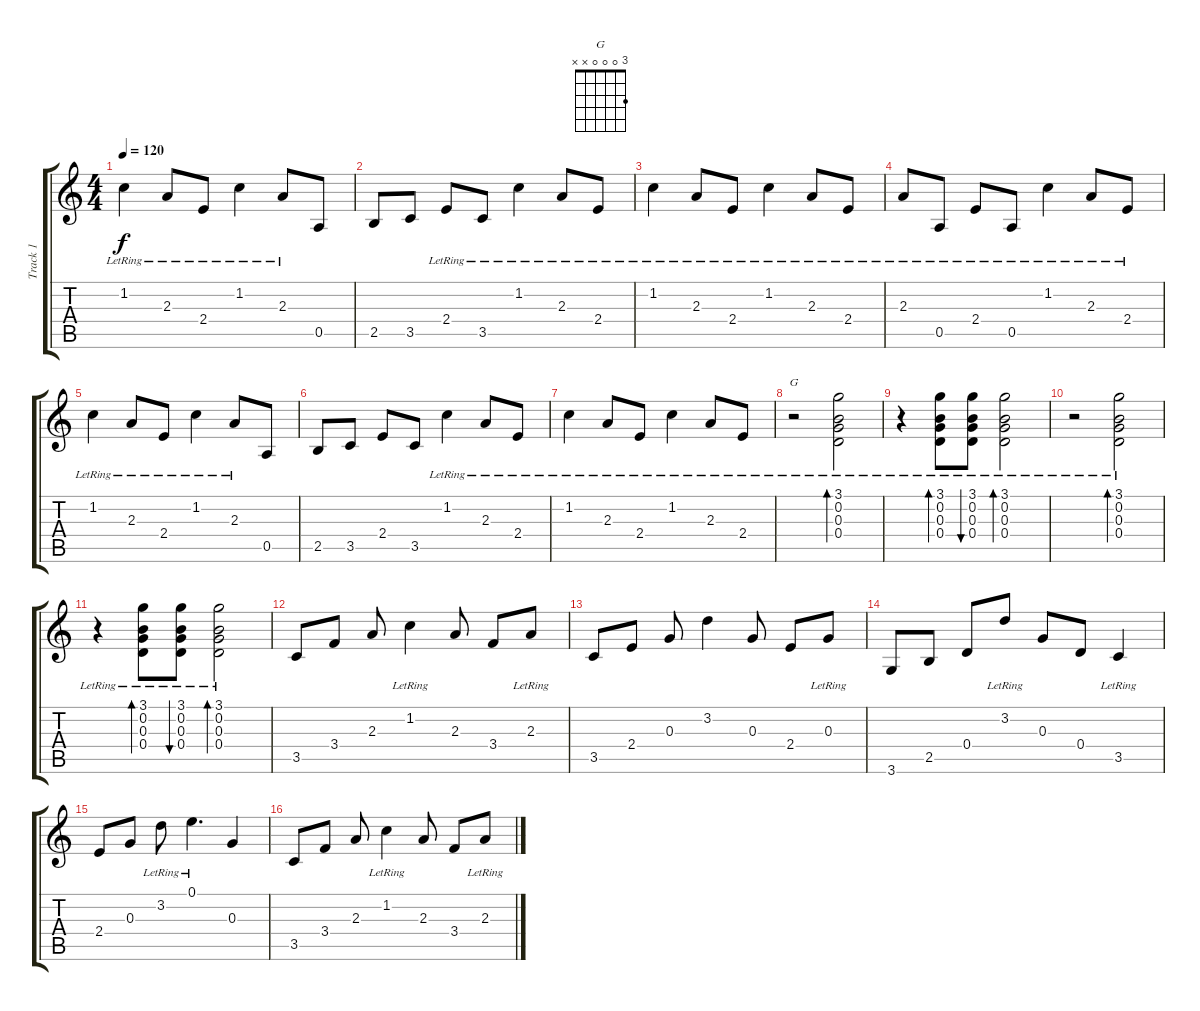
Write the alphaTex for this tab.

\track ("Track 1" "Track 1") {instrument acousticguitarsteel}
\staff {score tabs}
\tuning (E4 B3 G3 D3 A2 E2) {hide}
\chord ("G" 3 0 0 0 x x)
\ts (4 4)
\tempo 120
\clef g2
\ks c
1.2{lr}.4{dy f} 2.3{lr}.8 2.4{lr}.8 1.2{lr}.4 2.3{lr}.8 0.5.8 |
2.5.8 3.5.8 2.4{lr}.8 3.5{lr}.8 1.2{lr}.4 2.3{lr}.8 2.4{lr}.8 |
1.2{lr}.4 2.3{lr}.8 2.4{lr}.8 1.2{lr}.4 2.3{lr}.8 2.4{lr}.8 |
2.3{lr}.8 0.5{lr}.8 2.4{lr}.8 0.5{lr}.8 1.2{lr}.4 2.3{lr}.8 2.4{lr}.8 |
1.2{lr}.4 2.3{lr}.8 2.4{lr}.8 1.2{lr}.4 2.3{lr}.8 0.5.8 |
2.5.8 3.5.8 2.4.8 3.5.8 1.2{lr}.4 2.3{lr}.8 2.4{lr}.8 |
1.2{lr}.4 2.3{lr}.8 2.4{lr}.8 1.2{lr}.4 2.3{lr}.8 2.4{lr}.8 |
r.2{ch "G"} (3.1{lr} 0.2{lr} 0.3{lr} 0.4{lr}).2{bd 120} |
r.4 (3.1{lr} 0.2{lr} 0.3{lr} 0.4{lr}).8{bd 120} (3.1{lr} 0.2{lr} 0.3{lr} 0.4{lr}).8{bu 120} (3.1{lr} 0.2{lr} 0.3{lr} 0.4{lr}).2{bd 120} |
r.2 (3.1{lr} 0.2{lr} 0.3{lr} 0.4{lr}).2{bd 120} |
r.4 (3.1{lr} 0.2{lr} 0.3{lr} 0.4{lr}).8{bd 120} (3.1{lr} 0.2{lr} 0.3{lr} 0.4{lr}).8{bu 120} (3.1{lr} 0.2{lr} 0.3{lr} 0.4{lr}).2{bd 120} |
3.5.8 3.4.8 2.3.8 1.2{lr}.4 2.3.8 3.4.8 2.3{lr}.8 |
3.5.8 2.4.8 0.3.8 3.2.4 0.3.8 2.4.8 0.3{lr}.8 |
3.6.8 2.5.8 0.4.8 3.2{lr}.8 0.3.8 0.4.8 3.5{lr}.4 |
2.4.8 0.3.8 3.2{lr}.8 0.1{lr}.4{d} 0.3.4 |
3.5.8 3.4.8 2.3.8 1.2{lr}.4 2.3.8 3.4.8 2.3{lr}.8
